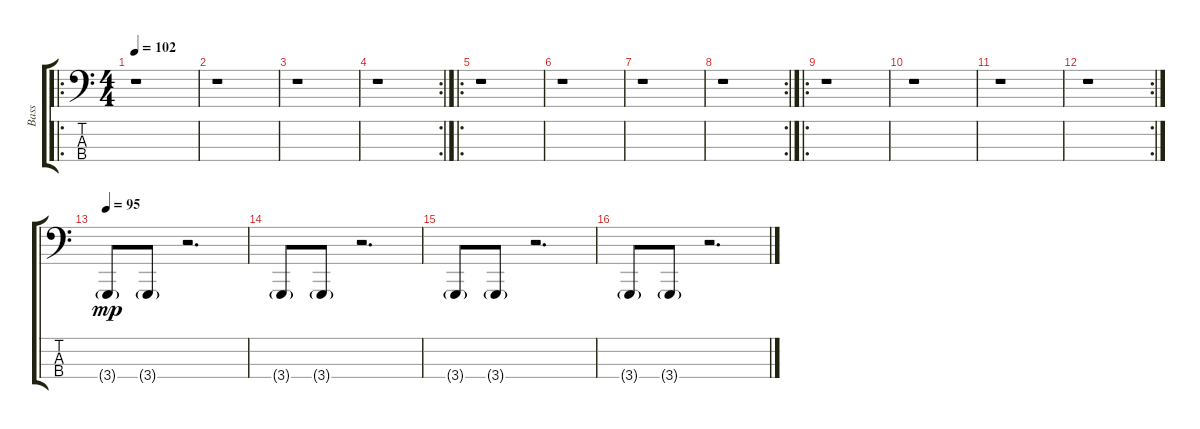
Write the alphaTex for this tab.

\track ("Bass" "Bass") {instrument lead8bassandlead}
\staff {score tabs}
\tuning (G2 D2 A1 E1) {hide}
\ro
\ts (4 4)
\tempo 102
\clef f4
\ks c
r.1{dy mp} |
r.1 |
r.1 |
\rc 2
r.1 |
\ro
r.1 |
r.1 |
r.1 |
\rc 2
r.1 |
\ro
r.1 |
r.1 |
r.1 |
\rc 2
r.1 |
\tempo 102
\tempo 95
3.4{g}.8 3.4{g}.8 r.2{d} |
3.4{g}.8 3.4{g}.8 r.2{d} |
3.4{g}.8 3.4{g}.8 r.2{d} |
3.4{g}.8 3.4{g}.8 r.2{d}
